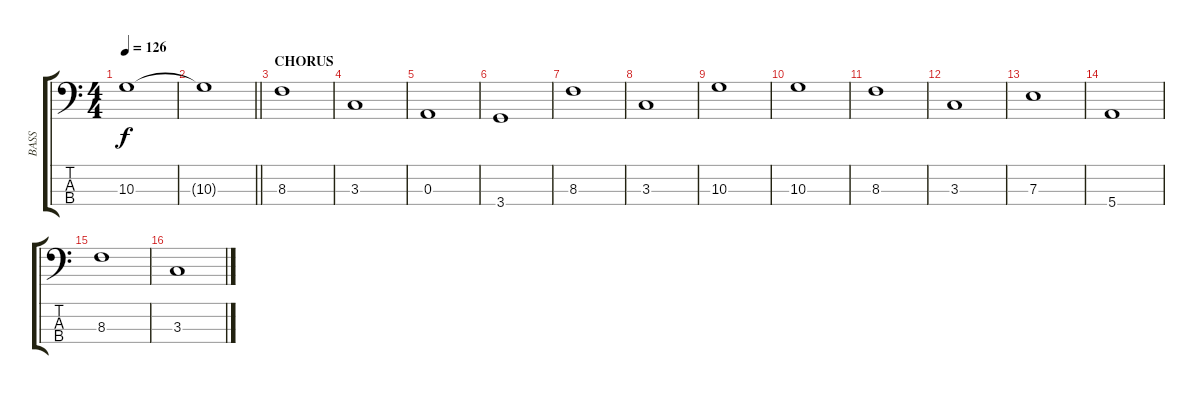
\track ("BASS" "BASS") {instrument acousticbass}
\staff {score tabs}
\tuning (G2 D2 A1 E1) {hide}
\ts (4 4)
\tempo 126
\clef f4
\ks c
10.3.1{dy f} |
\barLineRight lightlight
10.3{t}.1 |
\section ("" "CHORUS")
8.3.1 |
3.3.1 |
0.3.1 |
3.4.1 |
8.3.1 |
3.3.1 |
10.3.1 |
10.3.1 |
8.3.1 |
3.3.1 |
7.3.1 |
5.4.1 |
8.3.1 |
3.3.1
